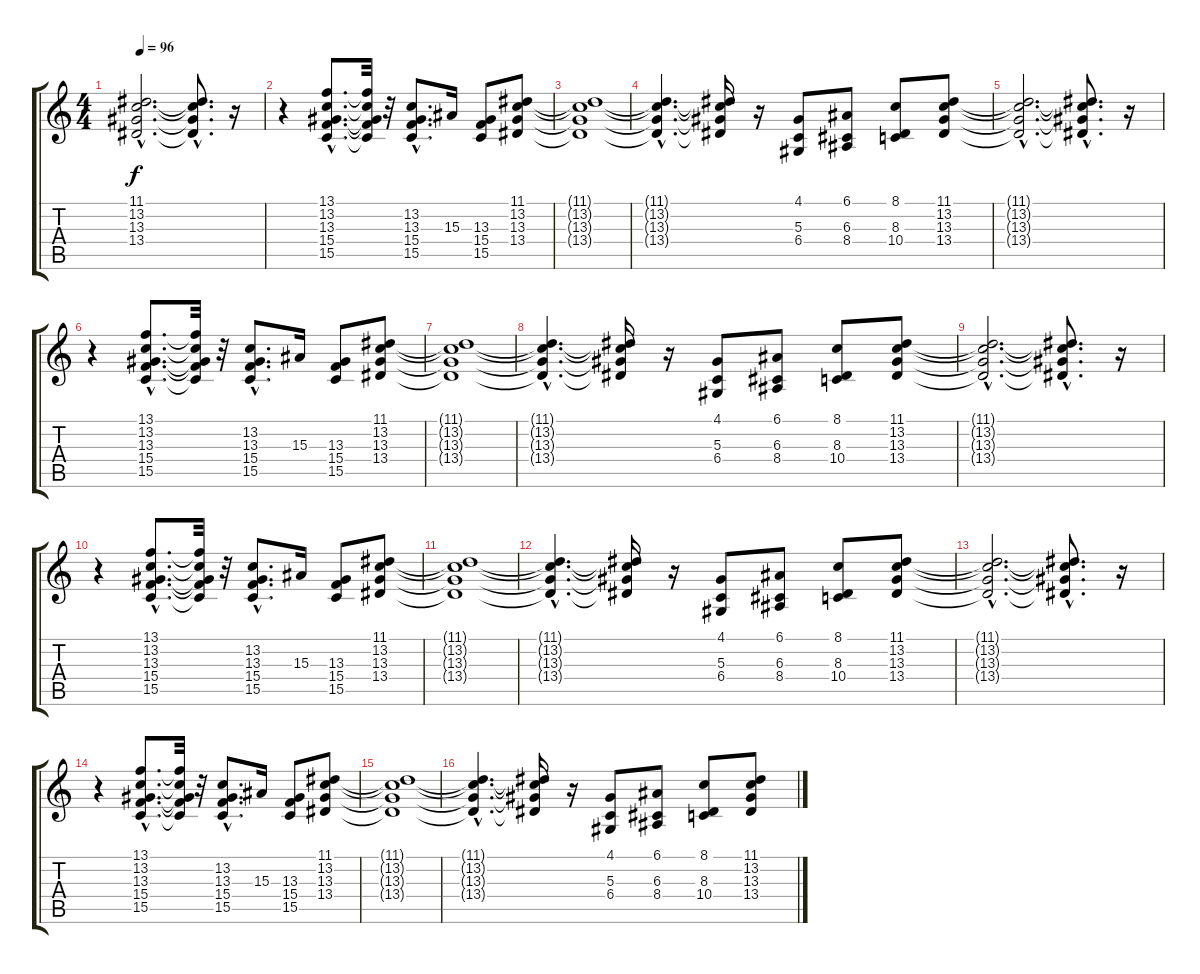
\track "" {instrument trumpet}
\staff {score tabs}
\tuning (E4 B3 G3 D3 A2 E2) {hide}
\ts (4 4)
\tempo 96
\clef g2
\ks c
(11.1{hac t} 13.2{hac t} 13.3{hac t} 13.4{hac t}).2{d dy f} (11.1{hac t} 13.2{hac t} 13.3{hac t} 13.4{hac t}).8{d} r.16 |
r.4 (13.1{hac} 13.2{hac} 13.3{hac} 15.4{hac} 15.5{hac}).8{d} (13.1{t} 13.2{t} 13.3{t} 15.4{t} 15.5{t}).32 r.32 (13.2{hac} 13.3 15.4 15.5).8{d} 15.3.16 (13.3 15.4 15.5).8 (11.1 13.2 13.3 13.4).8 |
(11.1{t} 13.2{t} 13.3{t} 13.4{t}).1 |
(11.1{hac t} 13.2{hac t} 13.3{hac t} 13.4{hac t}).4{d} (11.1{t} 13.2{t} 13.3{t} 13.4{t}).16 r.16 (4.1 5.3 6.4).8{volume 12} (6.1 6.3 8.4).8 (8.1 8.3 10.4).8 (11.1 13.2 13.3 13.4).8 |
(11.1{hac t} 13.2{hac t} 13.3{hac t} 13.4{hac t}).2{d} (11.1{hac t} 13.2{hac t} 13.3{hac t} 13.4{hac t}).8{d} r.16 |
r.4 (13.1{hac} 13.2{hac} 13.3{hac} 15.4{hac} 15.5{hac}).8{d} (13.1{t} 13.2{t} 13.3{t} 15.4{t} 15.5{t}).32 r.32 (13.2{hac} 13.3 15.4 15.5).8{d} 15.3.16 (13.3 15.4 15.5).8 (11.1 13.2 13.3 13.4).8 |
(11.1{t} 13.2{t} 13.3{t} 13.4{t}).1 |
(11.1{hac t} 13.2{hac t} 13.3{hac t} 13.4{hac t}).4{d} (11.1{t} 13.2{t} 13.3{t} 13.4{t}).16 r.16 (4.1 5.3 6.4).8{volume 12} (6.1 6.3 8.4).8 (8.1 8.3 10.4).8 (11.1 13.2 13.3 13.4).8 |
(11.1{hac t} 13.2{hac t} 13.3{hac t} 13.4{hac t}).2{d} (11.1{hac t} 13.2{hac t} 13.3{hac t} 13.4{hac t}).8{d} r.16 |
r.4 (13.1{hac} 13.2{hac} 13.3{hac} 15.4{hac} 15.5{hac}).8{d volume 12} (13.1{t} 13.2{t} 13.3{t} 15.4{t} 15.5{t}).32 r.32 (13.2{hac} 13.3 15.4 15.5).8{d} 15.3.16 (13.3 15.4 15.5).8 (11.1 13.2 13.3 13.4).8 |
(11.1{t} 13.2{t} 13.3{t} 13.4{t}).1 |
(11.1{hac t} 13.2{hac t} 13.3{hac t} 13.4{hac t}).4{d} (11.1{t} 13.2{t} 13.3{t} 13.4{t}).16 r.16 (4.1 5.3 6.4).8{volume 12} (6.1 6.3 8.4).8 (8.1 8.3 10.4).8 (11.1 13.2 13.3 13.4).8 |
(11.1{hac t} 13.2{hac t} 13.3{hac t} 13.4{hac t}).2{d} (11.1{hac t} 13.2{hac t} 13.3{hac t} 13.4{hac t}).8{d} r.16 |
r.4 (13.1{hac} 13.2{hac} 13.3{hac} 15.4{hac} 15.5{hac}).8{d} (13.1{t} 13.2{t} 13.3{t} 15.4{t} 15.5{t}).32 r.32 (13.2{hac} 13.3 15.4 15.5).8{d} 15.3.16 (13.3 15.4 15.5).8 (11.1 13.2 13.3 13.4).8 |
(11.1{t} 13.2{t} 13.3{t} 13.4{t}).1 |
(11.1{hac t} 13.2{hac t} 13.3{hac t} 13.4{hac t}).4{d} (11.1{t} 13.2{t} 13.3{t} 13.4{t}).16 r.16 (4.1 5.3 6.4).8{volume 12} (6.1 6.3 8.4).8 (8.1 8.3 10.4).8 (11.1 13.2 13.3 13.4).8
